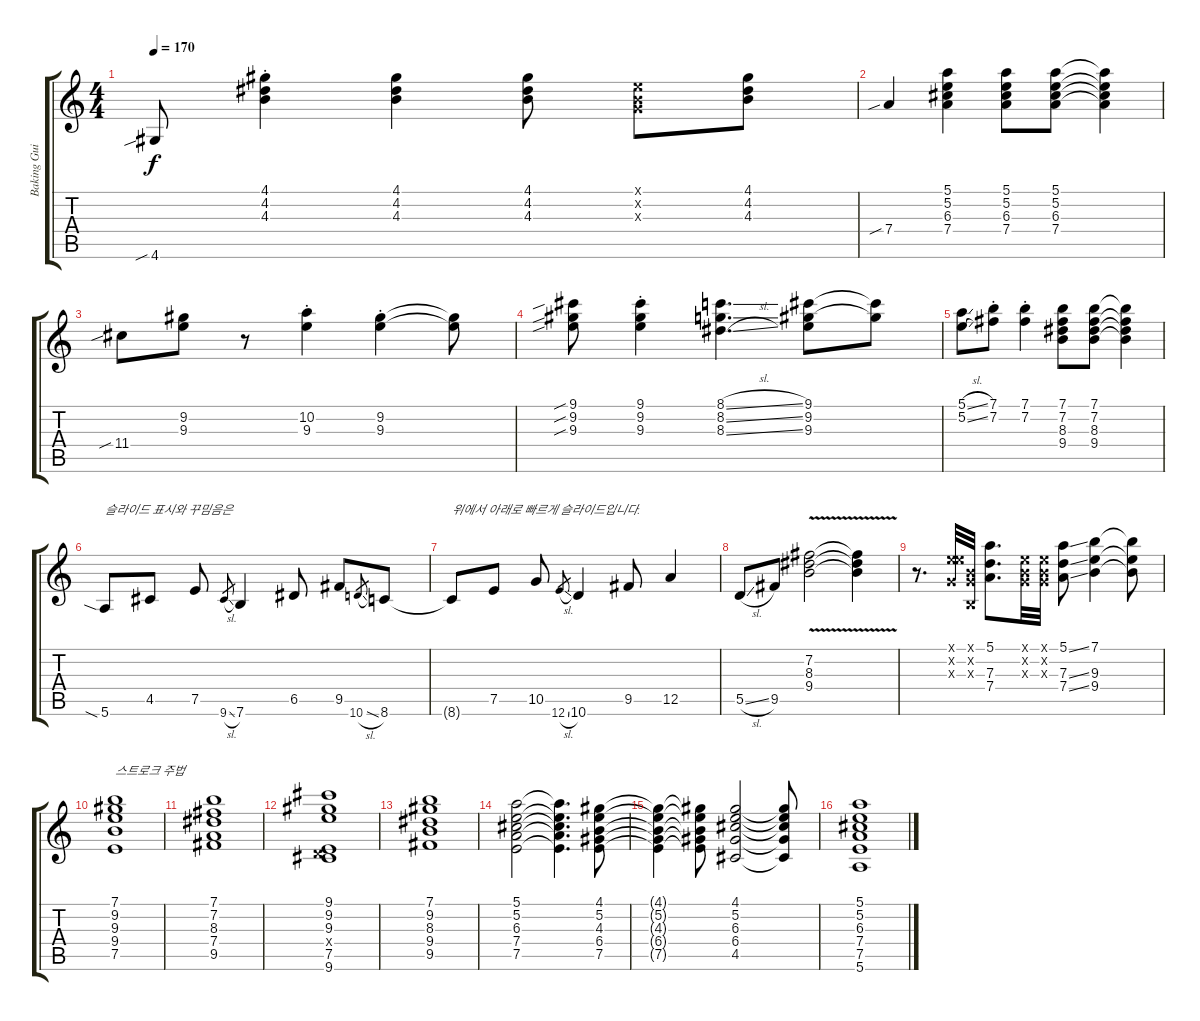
\track ("Baking Guitar" "Baking Gui") {instrument distortionguitar}
\staff {score tabs}
\tuning (E4 B3 G3 D3 A2 E2) {hide}
\ts (4 4)
\tempo 170
\clef g2
\ks c
4.6{sib}.8{dy f} (4.1{st} 4.2{st} 4.3{st}).4 (4.1 4.2 4.3).4 (4.1 4.2 4.3).8 (0.1{x} 0.2{x} 0.3{x}).8 (4.1 4.2 4.3).8 |
7.4{sib}.4 (5.1 5.2 6.3 7.4).4 (5.1 5.2 6.3 7.4).8 (5.1 5.2 6.3 7.4).8 (5.1{t} 5.2{t} 6.3{t} 7.4{t}).4 |
11.4{sib}.8 (9.2 9.3).8 r.8 (10.2{st} 9.3{st}).4 (9.2{st} 9.3{st}).4 (9.2{t} 9.3{t}).8 |
(9.1{sib} 9.2{sib} 9.3{sib}).8 (9.1{st} 9.2{st} 9.3{st}).4 (8.1{sl} 8.2{sl} 8.3{sl}).4{d} (9.1 9.2 9.3).8 (9.1{t} 9.2{t}).8 |
(5.1{sl} 5.2{sl}).8 (7.1{st} 7.2{st}).8 (7.1{st} 7.2{st}).4 (7.1 7.2 8.3 9.4).8 (7.1 7.2 8.3 9.4).8 (7.1{t} 7.2{t} 8.3{t} 9.4{t}).4 |
5.6{sia}.8{txt "슬라이드 표시와 꾸밈음은"} 4.5.8 7.5.8 9.6{sl}.8{gr} 7.6.4 6.5.8 9.5.8 10.6{sl}.8{gr} 8.6.8 |
8.6{t}.8{txt "위에서 아래로 빠르게 슬라이드입니다."} 7.5.8 10.5.8 12.6{sl}.8{gr} 10.6.4 9.5.8 12.5.4 |
5.5{sl}.8 9.5.8 (7.2 8.3 9.4{v}).2 (7.2{t} 8.3{t} 9.4{t}).4 |
r.8{d} (0.1{x} 5.2{x} 0.3{x}).32 (-17.1{x} 0.2{x} 0.3{x}).32 (5.1 7.3 7.4).8{d} (0.1{x} 0.2{x} 0.3{x}).32 (0.1{x} 0.2{x} 0.3{x}).32 (5.1{ss} 7.3{ss} 7.4{ss}).8 (7.1 9.3 9.4).4 (7.1{t} 9.3{t} 9.4{t}).8 |
(7.1 9.2 9.3 9.4 7.5).1{txt "스트로크 주법"} |
(7.1 7.2 8.3 7.4 9.5).1 |
(9.1 9.2 9.3 0.4{x} 7.5 9.6).1 |
(7.1 9.2 8.3 9.4 9.5).1 |
(5.1 5.2 6.3 7.4 7.5).2 (5.1{t} 5.2{t} 6.3{t} 7.4{t} 7.5{t}).4{d} (4.1 5.2 4.3 6.4 7.5).8 |
(4.1{t} 5.2{t} 4.3{t} 6.4{t} 7.5{t}).4 (4.1{t} 5.2{t} 4.3{t} 6.4{t} 7.5{t}).8 (4.1 5.2 6.3 6.4 4.5).2 (4.1{t} 5.2{t} 6.3{t} 6.4{t} 4.5{t}).8 |
(5.1 5.2 6.3 7.4 7.5 5.6).1
